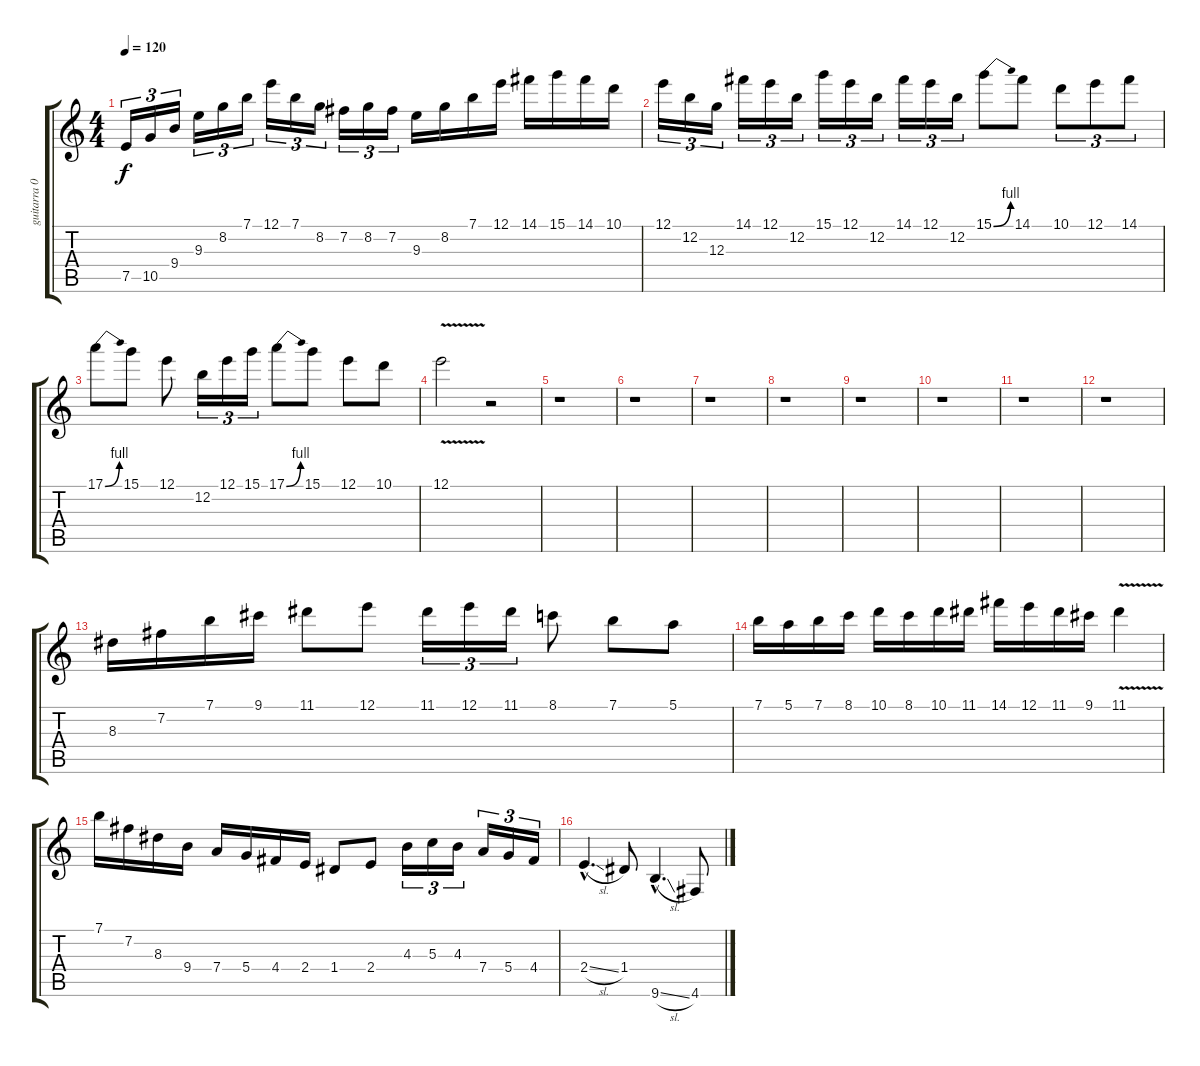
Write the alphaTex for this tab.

\track ("guitarra 03" "guitarra 0") {instrument distortionguitar}
\staff {score tabs}
\tuning (E4 B3 G3 D3 A2 D2) {hide}
\ts (4 4)
\tempo 120
\clef g2
\ks c
7.5.16{tu (3 2) dy f} 10.5.16{tu (3 2)} 9.4.16{tu (3 2)} 9.3.16{tu (3 2)} 8.2.16{tu (3 2)} 7.1.16{tu (3 2)} 12.1.16{tu (3 2)} 7.1.16{tu (3 2)} 8.2.16{tu (3 2)} 7.2.16{tu (3 2)} 8.2.16{tu (3 2)} 7.2.16{tu (3 2)} 9.3.16 8.2.16 7.1.16 12.1.16 14.1.16 15.1.16 14.1.16 10.1.16 |
12.1.16{tu (3 2)} 12.2.16{tu (3 2)} 12.3.16{tu (3 2)} 14.1.16{tu (3 2)} 12.1.16{tu (3 2)} 12.2.16{tu (3 2)} 15.1.16{tu (3 2)} 12.1.16{tu (3 2)} 12.2.16{tu (3 2)} 14.1.16{tu (3 2)} 12.1.16{tu (3 2)} 12.2.16{tu (3 2)} 15.1{be (bend 0 0 60 4)}.8 14.1.8 10.1.8{tu (3 2)} 12.1.8{tu (3 2)} 14.1.8{tu (3 2)} |
17.1{be (bend 0 0 60 4)}.8 15.1.8 12.1.8 12.2.16{tu (3 2)} 12.1.16{tu (3 2)} 15.1.16{tu (3 2)} 17.1{be (bend 0 0 60 4)}.8 15.1.8 12.1.8 10.1.8 |
12.1{v}.2 r.2 |
r.1 |
r.1 |
r.1 |
r.1 |
r.1 |
r.1 |
r.1 |
r.1 |
8.3.16 7.2.16 7.1.16 9.1.16 11.1.8 12.1.8 11.1.16{tu (3 2)} 12.1.16{tu (3 2)} 11.1.16{tu (3 2)} 8.1.8 7.1.8 5.1.8 |
7.1.16 5.1.16 7.1.16 8.1.16 10.1.16 8.1.16 10.1.16 11.1.16 14.1.16 12.1.16 11.1.16 9.1.16 11.1{v}.4 |
7.1.16 7.2.16 8.3.16 9.4.16 7.4.16 5.4.16 4.4.16 2.4.16 1.4.8 2.4.8 4.3.16{tu (3 2)} 5.3.16{tu (3 2)} 4.3.16{tu (3 2)} 7.4.16{tu (3 2)} 5.4.16{tu (3 2)} 4.4.16{tu (3 2)} |
2.4{sl hac}.4{d} 1.4.8 9.6{sl hac}.4{d} 4.6.8
